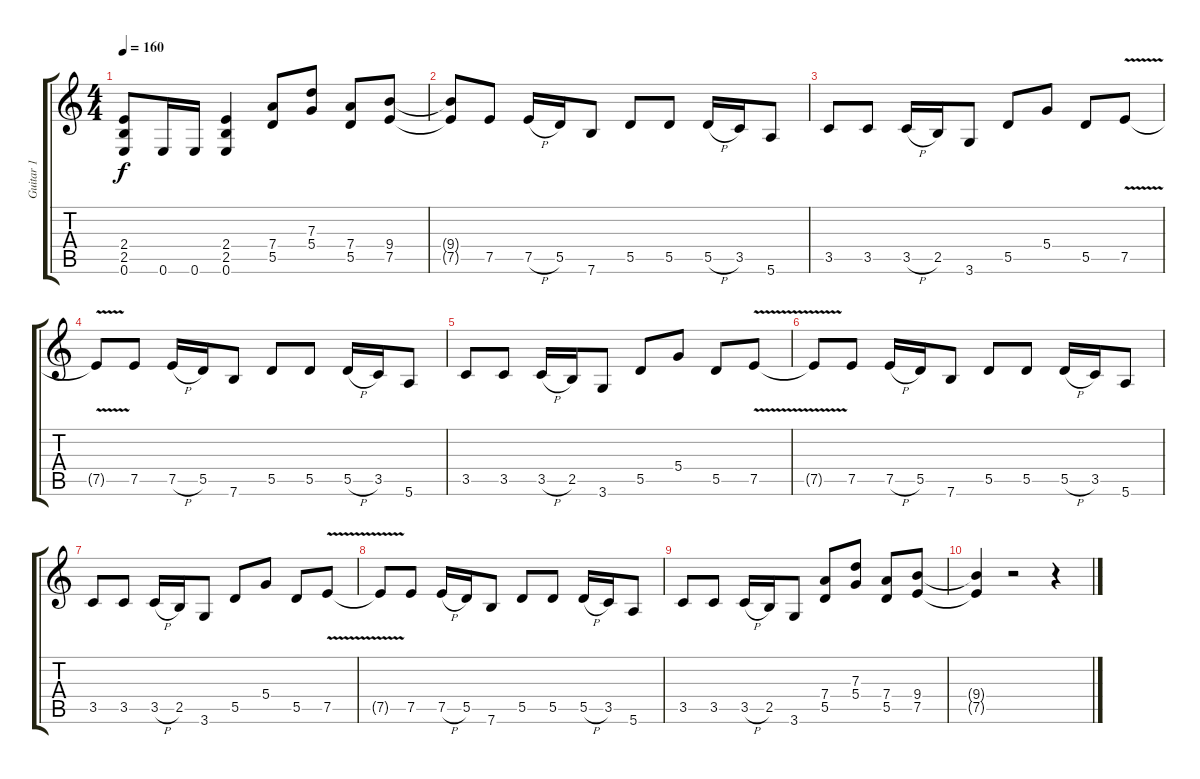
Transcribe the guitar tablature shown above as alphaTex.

\track ("Guitar 1" "Guitar 1") {instrument distortionguitar}
\staff {score tabs}
\tuning (E4 B3 G3 D3 A2 E2) {hide}
\ts (4 4)
\tempo 160
\clef g2
\ks c
(2.4 2.5 0.6).8{dy f} 0.6.16 0.6.16 (2.4 2.5 0.6).4 (7.4 5.5).8 (7.3 5.4).8 (7.4 5.5).8 (9.4 7.5).8 |
(9.4{t} 7.5{t}).8 7.5.8 7.5{h}.16 5.5.16 7.6.8 5.5.8 5.5.8 5.5{h}.16 3.5.16 5.6.8 |
3.5.8 3.5.8 3.5{h}.16 2.5.16 3.6.8 5.5.8 5.4.8 5.5.8 7.5{v}.8 |
7.5{t}.8 7.5.8 7.5{h}.16 5.5.16 7.6.8 5.5.8 5.5.8 5.5{h}.16 3.5.16 5.6.8 |
3.5.8 3.5.8 3.5{h}.16 2.5.16 3.6.8 5.5.8 5.4.8 5.5.8 7.5{v}.8 |
7.5{t}.8 7.5.8 7.5{h}.16 5.5.16 7.6.8 5.5.8 5.5.8 5.5{h}.16 3.5.16 5.6.8 |
3.5.8 3.5.8 3.5{h}.16 2.5.16 3.6.8 5.5.8 5.4.8 5.5.8 7.5{v}.8 |
7.5{t}.8 7.5.8 7.5{h}.16 5.5.16 7.6.8 5.5.8 5.5.8 5.5{h}.16 3.5.16 5.6.8 |
3.5.8 3.5.8 3.5{h}.16 2.5.16 3.6.8 (7.4 5.5).8 (7.3 5.4).8 (7.4 5.5).8 (9.4 7.5).8 |
(9.4{t} 7.5{t}).4 r.2 r.4
